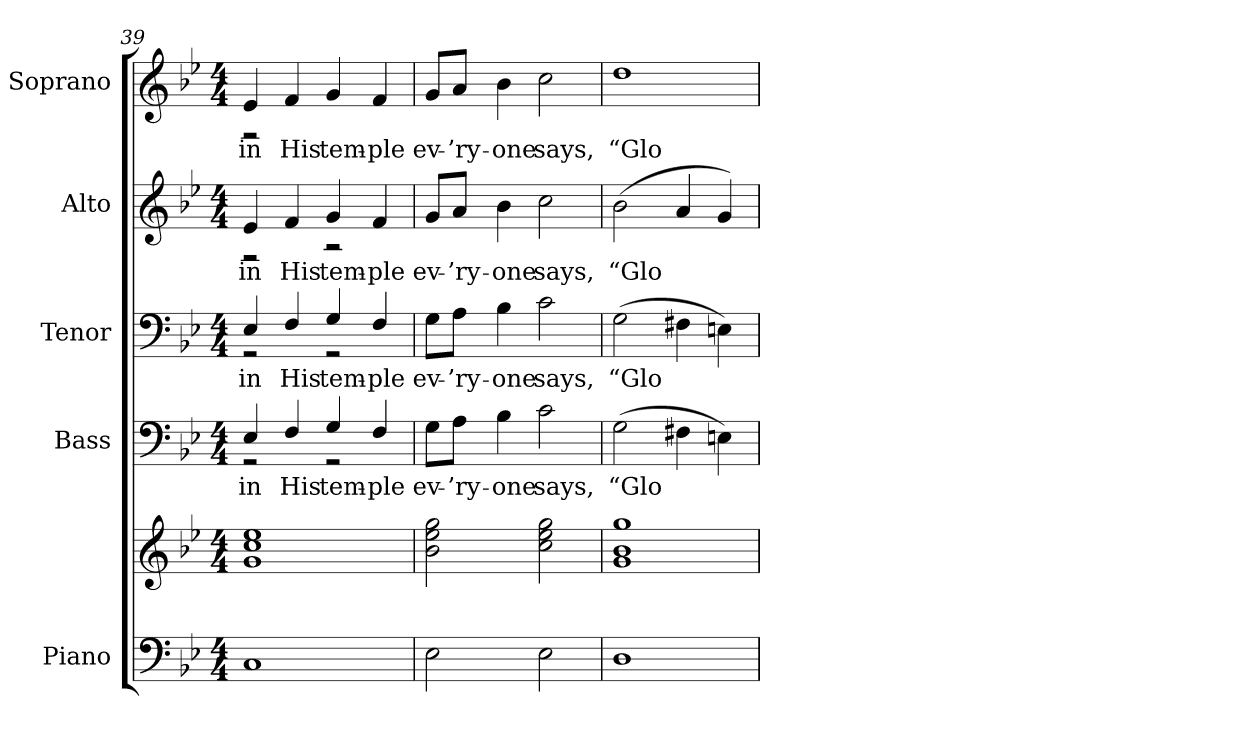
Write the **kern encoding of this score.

**kern	**kern	**kern	**text	**kern	**text	**kern	**text	**kern	**text
*part5	*part5	*part4	*part4	*part3	*part3	*part2	*part2	*part1	*part1
*staff6	*staff5	*staff4	*staff4	*staff3	*staff3	*staff2	*staff2	*staff1	*staff1
*I"Piano	*	*I"Bass	*	*I"Tenor	*	*I"Alto	*	*I"Soprano	*
*I'Pno.	*	*I'B.	*	*I'T.	*	*I'A.	*	*I'S.	*
!!LO:PB:g=z
*clefF4	*clefG2	*clefF4	*	*clefF4	*	*clefG2	*	*clefG2	*
*k[b-e-]	*k[b-e-]	*k[b-e-]	*	*k[b-e-]	*	*k[b-e-]	*	*k[b-e-]	*
*B-:	*B-:	*B-:	*	*B-:	*	*B-:	*	*B-:	*
*M4/4	*M4/4	*M4/4	*	*M4/4	*	*M4/4	*	*M4/4	*
=39	=39	=39	=39	=39	=39	=39	=39	=39	=39
!	!	!	!LO:LY:b:color=#000000	!	!	!	!	!	!
*	*	*^	*	*	*	*	*	*	*
!	!	!	!	!	!	!LO:LY:b:color=#000000	!	!	!	!
*	*	*	*	*	*^	*	*	*	*	*
!	!	!	!	!	!	!	!	!	!LO:LY:b:color=#000000	!	!
*	*	*	*	*	*	*	*	*^	*	*	*
!	!	!	!	!	!	!	!	!	!	!	!	!LO:LY:b:color=#000000
*	*	*	*	*	*	*	*	*	*	*	*^	*
1Ci	1gi 1cci 1ee-i	4E-i/	2r	in	4E-i/	2r	in	4e-i/	2r	in	4e-i/	2r	in
!	!	!	!	!LO:LY:b:color=#000000	!	!	!	!	!	!	!	!	!
!	!	!	!	!	!	!	!LO:LY:b:color=#000000	!	!	!	!	!	!
!	!	!	!	!	!	!	!	!	!	!LO:LY:b:color=#000000	!	!	!
!	!	!	!	!	!	!	!	!	!	!	!	!	!LO:LY:b:color=#000000
.	.	4Fi/	.	His	4Fi/	.	His	4fi/	.	His	4fi/	.	His
!	!	!	!	!LO:LY:b:color=#000000	!	!	!	!	!	!	!	!	!
!	!	!	!	!	!	!	!LO:LY:b:color=#000000	!	!	!	!	!	!
!	!	!	!	!	!	!	!	!	!	!LO:LY:b:color=#000000	!	!	!
!	!	!	!	!	!	!	!	!	!	!	!	!	!LO:LY:b:color=#000000
.	.	4Gi/	2r	tem-	4Gi/	2r	tem-	4gi/	2r	tem-	4gi/	2ryy	tem-
!	!	!	!	!LO:LY:b:color=#000000	!	!	!	!	!	!	!	!	!
!	!	!	!	!	!	!	!LO:LY:b:color=#000000	!	!	!	!	!	!
!	!	!	!	!	!	!	!	!	!	!LO:LY:b:color=#000000	!	!	!
!	!	!	!	!	!	!	!	!	!	!	!	!	!LO:LY:b:color=#000000
.	.	4Fi/	.	-ple	4Fi/	.	-ple	4fi/	.	-ple	4fi/	.	-ple
*	*	*v	*v	*	*	*	*	*v	*v	*	*v	*v	*
*	*	*	*	*v	*v	*	*	*	*	*
=40	=40	=40	=40	=40	=40	=40	=40	=40	=40
!	!	!	!LO:LY:b:color=#000000	!	!	!	!	!	!
!	!	!	!	!	!LO:LY:b:color=#000000	!	!	!	!
!	!	!	!	!	!	!	!LO:LY:b:color=#000000	!	!
!	!	!	!	!	!	!	!	!	!LO:LY:b:color=#000000
2E-i\	2b-i\ 2ee-i 2ggi	8Gi\L	ev-	8Gi\L	ev-	8gi/L	ev-	8gi/L	ev-
!	!	!	!LO:LY:b:color=#000000	!	!	!	!	!	!
!	!	!	!	!	!LO:LY:b:color=#000000	!	!	!	!
!	!	!	!	!	!	!	!LO:LY:b:color=#000000	!	!
!	!	!	!	!	!	!	!	!	!LO:LY:b:color=#000000
.	.	8Ai\J	-’ry-	8Ai\J	-’ry-	8ai/J	-’ry-	8ai/J	-’ry-
!	!	!	!LO:LY:b:color=#000000	!	!	!	!	!	!
!	!	!	!	!	!LO:LY:b:color=#000000	!	!	!	!
!	!	!	!	!	!	!	!LO:LY:b:color=#000000	!	!
!	!	!	!	!	!	!	!	!	!LO:LY:b:color=#000000
.	.	4B-i\	-one	4B-i\	-one	4b-i\	-one	4b-i\	-one
!	!	!	!LO:LY:b:color=#000000	!	!	!	!	!	!
!	!	!	!	!	!LO:LY:b:color=#000000	!	!	!	!
!	!	!	!	!	!	!	!LO:LY:b:color=#000000	!	!
!	!	!	!	!	!	!	!	!	!LO:LY:b:color=#000000
2E-i\	2cci\ 2ee-i 2ggi	2ci\	says,	2ci\	says,	2cci\	says,	2cci\	says,
!!LO:PB:g=z
=41	=41	=41	=41	=41	=41	=41	=41	=41	=41
!	!	!	!LO:LY:b:color=#000000	!	!	!	!	!	!
!	!	!	!	!	!LO:LY:b:color=#000000	!	!	!	!
!	!	!	!	!	!	!	!LO:LY:b:color=#000000	!	!
!	!	!	!	!	!	!	!	!	!LO:LY:b:color=#000000
1Di	1gi 1b-i 1ggi	(2Gi\	“Glo	(2Gi\	“Glo	(2b-i\	“Glo	1ddi	“Glo
.	.	4F#Xi\	.	4F#Xi\	.	4ai/	.	.	.
.	.	4Eni\)	.	4Eni\)	.	4gi/)	.	.	.
=	=	=	=	=	=	=	=	=	=
*-	*-	*-	*-	*-	*-	*-	*-	*-	*-
